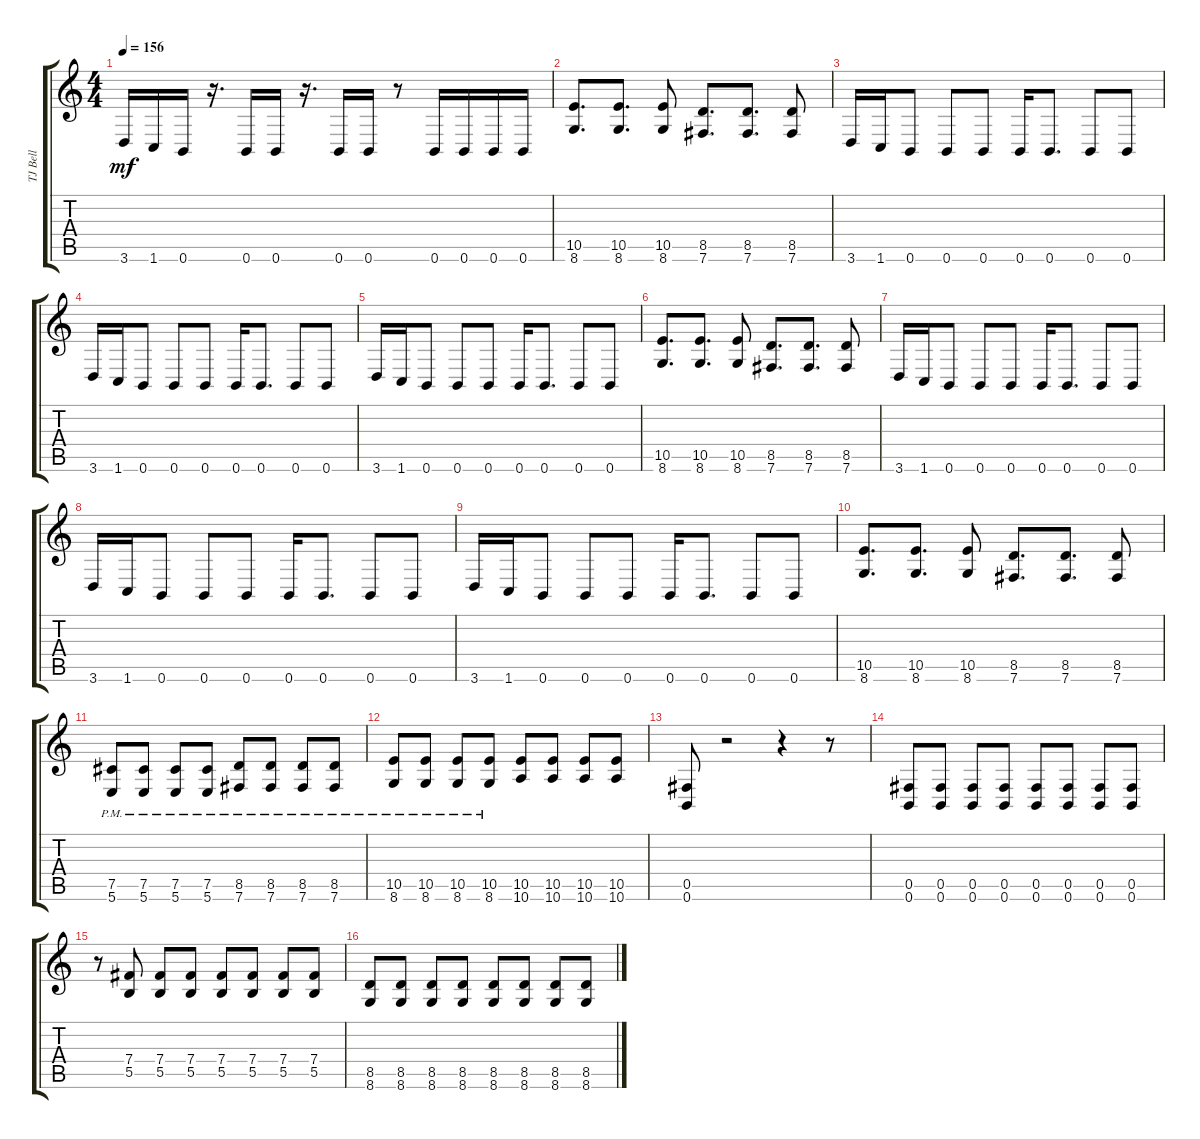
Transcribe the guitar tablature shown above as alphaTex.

\track ("TJ Bell" "TJ Bell") {instrument distortionguitar}
\staff {score tabs}
\tuning (Db4 Ab3 E3 B2 Gb2 B1) {hide}
\ts (4 4)
\tempo 156
\clef g2
\ks c
3.6.16{dy mf} 1.6.16 0.6.16 r.16{d} 0.6.16 0.6.16 r.16{d} 0.6.16 0.6.16 r.8 0.6.16 0.6.16 0.6.16 0.6.16 |
(10.5 8.6).8{d} (10.5 8.6).8{d} (10.5 8.6).8 (8.5 7.6).8{d} (8.5 7.6).8{d} (8.5 7.6).8 |
3.6.16 1.6.16 0.6.8 0.6.8 0.6.8 0.6.16 0.6.8{d} 0.6.8 0.6.8 |
3.6.16 1.6.16 0.6.8 0.6.8 0.6.8 0.6.16 0.6.8{d} 0.6.8 0.6.8 |
3.6.16 1.6.16 0.6.8 0.6.8 0.6.8 0.6.16 0.6.8{d} 0.6.8 0.6.8 |
(10.5 8.6).8{d} (10.5 8.6).8{d} (10.5 8.6).8 (8.5 7.6).8{d} (8.5 7.6).8{d} (8.5 7.6).8 |
3.6.16 1.6.16 0.6.8 0.6.8 0.6.8 0.6.16 0.6.8{d} 0.6.8 0.6.8 |
3.6.16 1.6.16 0.6.8 0.6.8 0.6.8 0.6.16 0.6.8{d} 0.6.8 0.6.8 |
3.6.16 1.6.16 0.6.8 0.6.8 0.6.8 0.6.16 0.6.8{d} 0.6.8 0.6.8 |
(10.5 8.6).8{d} (10.5 8.6).8{d} (10.5 8.6).8 (8.5 7.6).8{d} (8.5 7.6).8{d} (8.5 7.6).8 |
(7.5{pm} 5.6{pm}).8 (7.5{pm} 5.6{pm}).8 (7.5{pm} 5.6{pm}).8 (7.5{pm} 5.6{pm}).8 (8.5{pm} 7.6{pm}).8 (8.5{pm} 7.6{pm}).8 (8.5{pm} 7.6{pm}).8 (8.5{pm} 7.6{pm}).8 |
(10.5{pm} 8.6{pm}).8 (10.5{pm} 8.6{pm}).8 (10.5{pm} 8.6{pm}).8 (10.5{pm} 8.6{pm}).8 (10.5 10.6).8 (10.5 10.6).8 (10.5 10.6).8 (10.5 10.6).8 |
(0.5 0.6).8 r.2 r.4 r.8 |
(0.5 0.6).8 (0.5 0.6).8 (0.5 0.6).8 (0.5 0.6).8 (0.5 0.6).8 (0.5 0.6).8 (0.5 0.6).8 (0.5 0.6).8 |
r.8 (7.4 5.5).8 (7.4 5.5).8 (7.4 5.5).8 (7.4 5.5).8 (7.4 5.5).8 (7.4 5.5).8 (7.4 5.5).8 |
(8.5 8.6).8 (8.5 8.6).8 (8.5 8.6).8 (8.5 8.6).8 (8.5 8.6).8 (8.5 8.6).8 (8.5 8.6).8 (8.5 8.6).8
